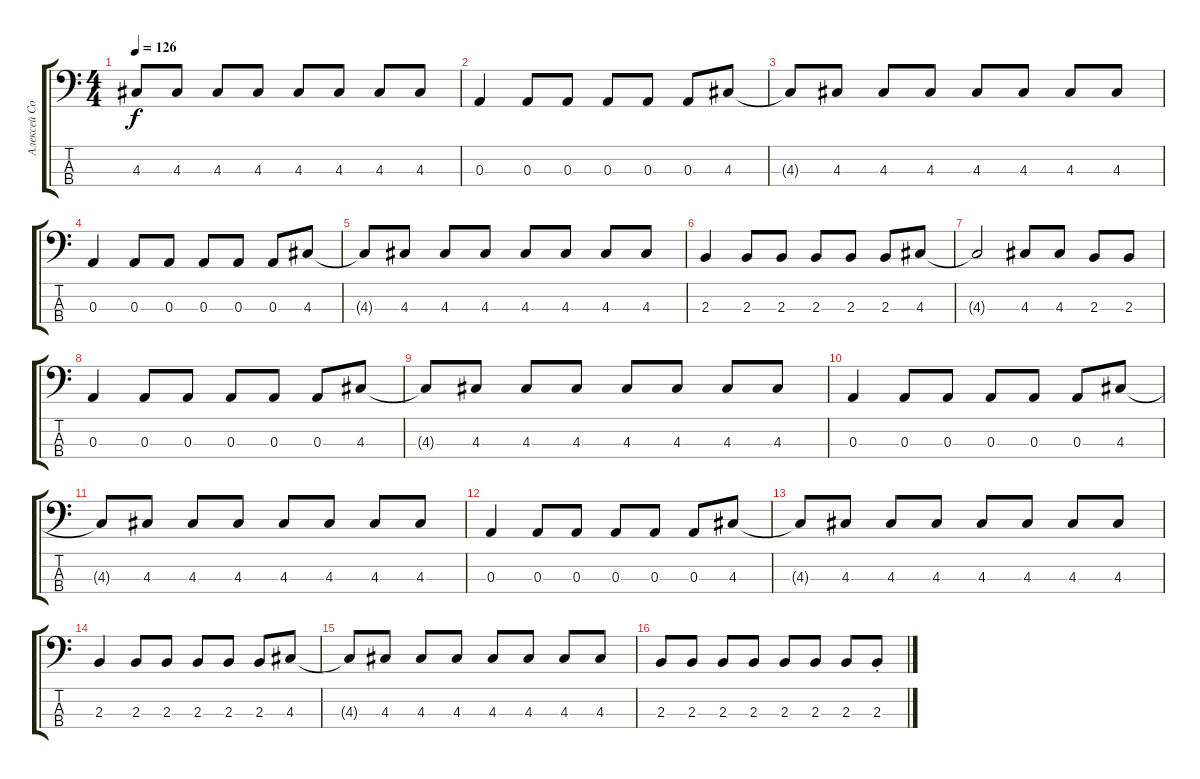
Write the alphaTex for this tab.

\track ("Алексей Соловьев (Бас гитара)" "Алексей Со") {instrument electricbasspick}
\staff {score tabs}
\tuning (G2 D2 A1 E1) {hide}
\ts (4 4)
\tempo 126
\clef f4
\ks c
4.3{t}.8{dy f} 4.3.8 4.3.8 4.3.8 4.3.8 4.3.8 4.3.8 4.3.8 |
0.3.4 0.3.8 0.3.8 0.3.8 0.3.8 0.3.8 4.3.8 |
4.3{t}.8 4.3.8 4.3.8 4.3.8 4.3.8 4.3.8 4.3.8 4.3.8 |
0.3.4 0.3.8 0.3.8 0.3.8 0.3.8 0.3.8 4.3.8 |
4.3{t}.8 4.3.8 4.3.8 4.3.8 4.3.8 4.3.8 4.3.8 4.3.8 |
2.3.4 2.3.8 2.3.8 2.3.8 2.3.8 2.3.8 4.3.8 |
\section ("" "")
4.3{t}.2 4.3.8 4.3.8 2.3.8 2.3.8 |
0.3.4 0.3.8 0.3.8 0.3.8 0.3.8 0.3.8 4.3.8 |
4.3{t}.8 4.3.8 4.3.8 4.3.8 4.3.8 4.3.8 4.3.8 4.3.8 |
0.3.4 0.3.8 0.3.8 0.3.8 0.3.8 0.3.8 4.3.8 |
4.3{t}.8 4.3.8 4.3.8 4.3.8 4.3.8 4.3.8 4.3.8 4.3.8 |
0.3.4 0.3.8 0.3.8 0.3.8 0.3.8 0.3.8 4.3.8 |
4.3{t}.8 4.3.8 4.3.8 4.3.8 4.3.8 4.3.8 4.3.8 4.3.8 |
2.3.4 2.3.8 2.3.8 2.3.8 2.3.8 2.3.8 4.3.8 |
4.3{t}.8 4.3.8 4.3.8 4.3.8 4.3.8 4.3.8 4.3.8 4.3.8 |
2.3.8 2.3.8 2.3.8 2.3.8 2.3.8 2.3.8 2.3.8 2.3{st}.8
